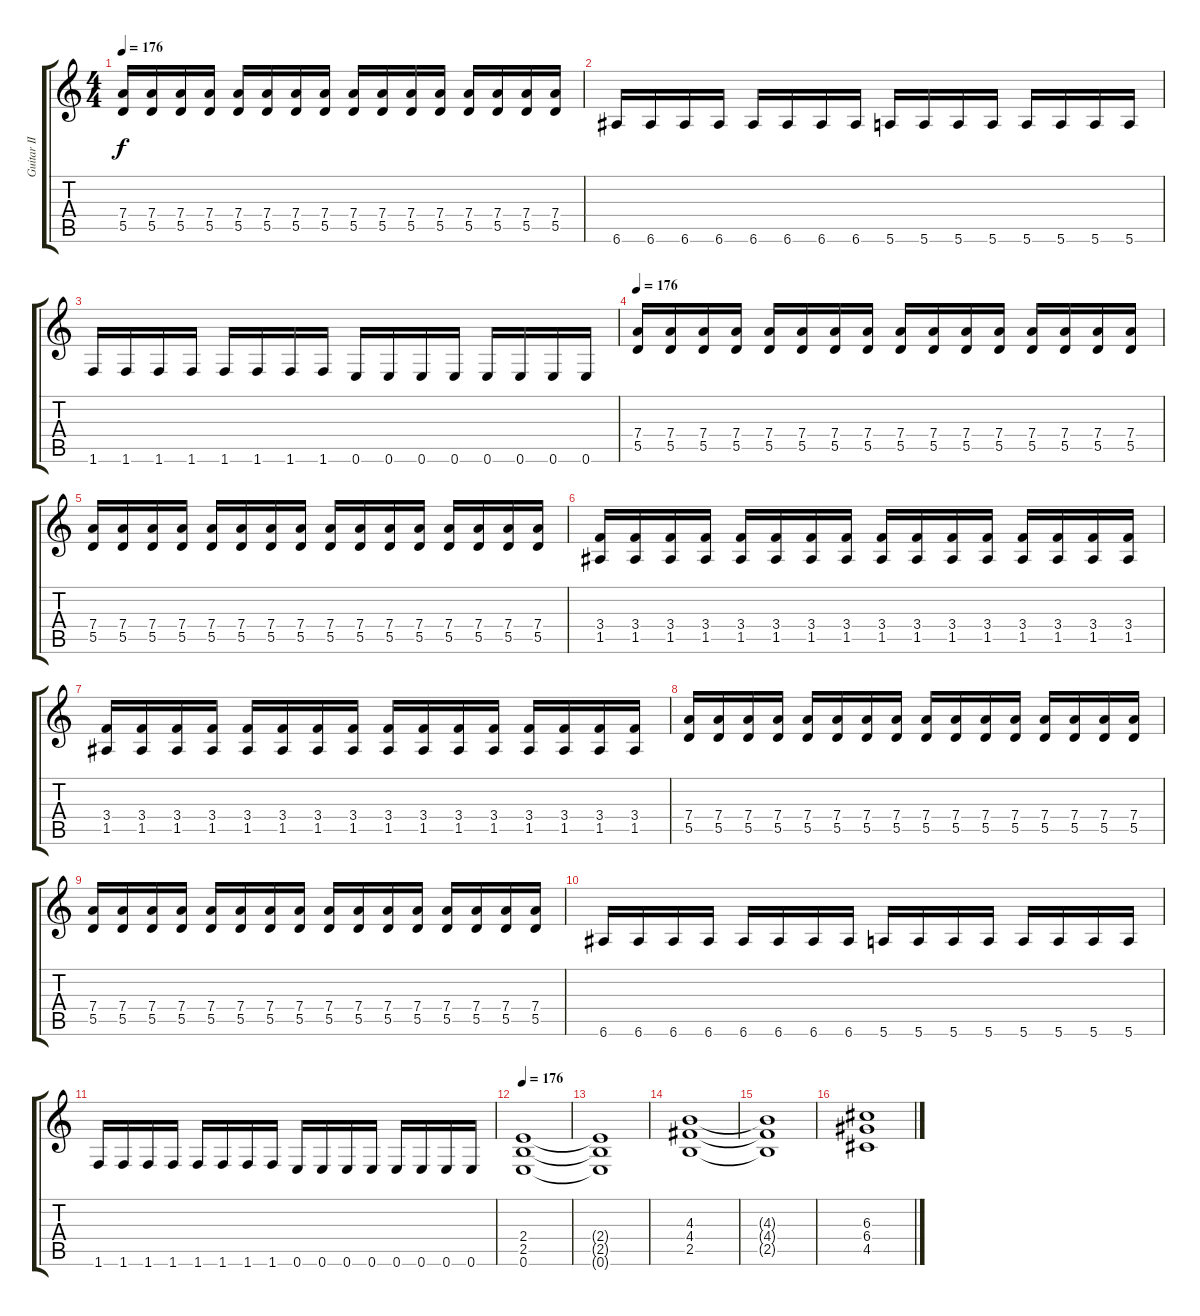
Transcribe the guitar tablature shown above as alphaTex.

\track ("Guitar II" "Guitar II") {instrument distortionguitar}
\staff {score tabs}
\tuning (E4 B3 G3 D3 A2 E2) {hide}
\ts (4 4)
\tempo 176
\clef g2
\ks c
(7.4 5.5).16{dy f} (7.4 5.5).16 (7.4 5.5).16 (7.4 5.5).16 (7.4 5.5).16 (7.4 5.5).16 (7.4 5.5).16 (7.4 5.5).16 (7.4 5.5).16 (7.4 5.5).16 (7.4 5.5).16 (7.4 5.5).16 (7.4 5.5).16 (7.4 5.5).16 (7.4 5.5).16 (7.4 5.5).16 |
6.6.16 6.6.16 6.6.16 6.6.16 6.6.16 6.6.16 6.6.16 6.6.16 5.6.16 5.6.16 5.6.16 5.6.16 5.6.16 5.6.16 5.6.16 5.6.16 |
1.6.16 1.6.16 1.6.16 1.6.16 1.6.16 1.6.16 1.6.16 1.6.16 0.6.16 0.6.16 0.6.16 0.6.16 0.6.16 0.6.16 0.6.16 0.6.16 |
\tempo 176
(7.4 5.5).16 (7.4 5.5).16 (7.4 5.5).16 (7.4 5.5).16 (7.4 5.5).16 (7.4 5.5).16 (7.4 5.5).16 (7.4 5.5).16 (7.4 5.5).16 (7.4 5.5).16 (7.4 5.5).16 (7.4 5.5).16 (7.4 5.5).16 (7.4 5.5).16 (7.4 5.5).16 (7.4 5.5).16 |
(7.4 5.5).16 (7.4 5.5).16 (7.4 5.5).16 (7.4 5.5).16 (7.4 5.5).16 (7.4 5.5).16 (7.4 5.5).16 (7.4 5.5).16 (7.4 5.5).16 (7.4 5.5).16 (7.4 5.5).16 (7.4 5.5).16 (7.4 5.5).16 (7.4 5.5).16 (7.4 5.5).16 (7.4 5.5).16 |
(3.4 1.5).16 (3.4 1.5).16 (3.4 1.5).16 (3.4 1.5).16 (3.4 1.5).16 (3.4 1.5).16 (3.4 1.5).16 (3.4 1.5).16 (3.4 1.5).16 (3.4 1.5).16 (3.4 1.5).16 (3.4 1.5).16 (3.4 1.5).16 (3.4 1.5).16 (3.4 1.5).16 (3.4 1.5).16 |
(3.4 1.5).16 (3.4 1.5).16 (3.4 1.5).16 (3.4 1.5).16 (3.4 1.5).16 (3.4 1.5).16 (3.4 1.5).16 (3.4 1.5).16 (3.4 1.5).16 (3.4 1.5).16 (3.4 1.5).16 (3.4 1.5).16 (3.4 1.5).16 (3.4 1.5).16 (3.4 1.5).16 (3.4 1.5).16 |
(7.4 5.5).16 (7.4 5.5).16 (7.4 5.5).16 (7.4 5.5).16 (7.4 5.5).16 (7.4 5.5).16 (7.4 5.5).16 (7.4 5.5).16 (7.4 5.5).16 (7.4 5.5).16 (7.4 5.5).16 (7.4 5.5).16 (7.4 5.5).16 (7.4 5.5).16 (7.4 5.5).16 (7.4 5.5).16 |
(7.4 5.5).16 (7.4 5.5).16 (7.4 5.5).16 (7.4 5.5).16 (7.4 5.5).16 (7.4 5.5).16 (7.4 5.5).16 (7.4 5.5).16 (7.4 5.5).16 (7.4 5.5).16 (7.4 5.5).16 (7.4 5.5).16 (7.4 5.5).16 (7.4 5.5).16 (7.4 5.5).16 (7.4 5.5).16 |
6.6.16 6.6.16 6.6.16 6.6.16 6.6.16 6.6.16 6.6.16 6.6.16 5.6.16 5.6.16 5.6.16 5.6.16 5.6.16 5.6.16 5.6.16 5.6.16 |
1.6.16 1.6.16 1.6.16 1.6.16 1.6.16 1.6.16 1.6.16 1.6.16 0.6.16 0.6.16 0.6.16 0.6.16 0.6.16 0.6.16 0.6.16 0.6.16 |
\tempo 176
(2.4 2.5 0.6).1 |
(2.4{t} 2.5{t} 0.6{t}).1 |
(4.3 4.4 2.5).1 |
(4.3{t} 4.4{t} 2.5{t}).1 |
(6.3 6.4 4.5).1
